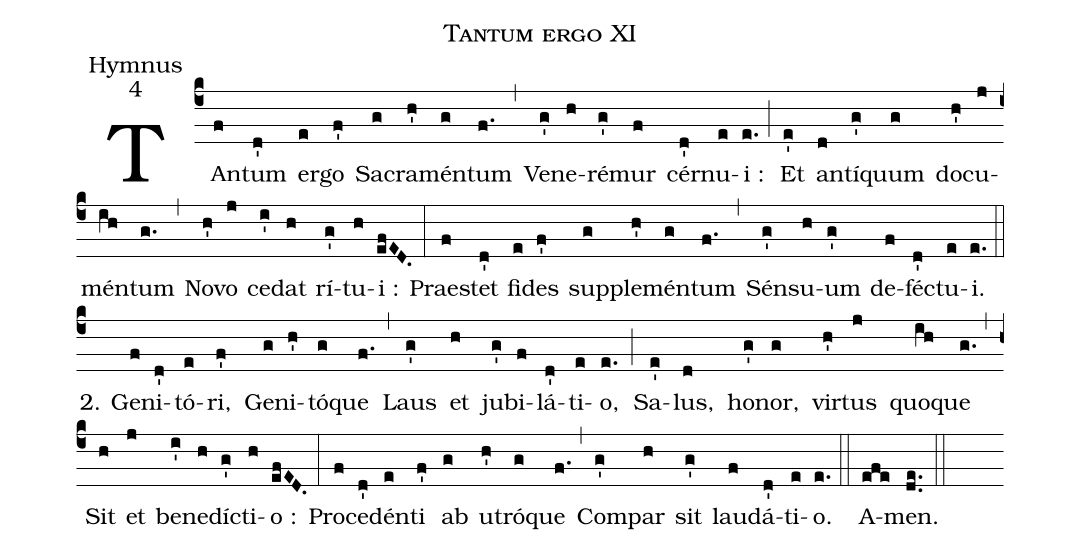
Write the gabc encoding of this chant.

name:Tantum ergo XI;
office-part:Hymnus;
mode:4;
%%
(c4) TAn(f)tum(d') er(e)go(f') Sa(g)cra(h')mén(g)tum(f.) (,) Ve(g')ne(h)ré(g')mur(f) cér(d')nu(e)i :(e.) (;) Et(e') an(d)tí(g')quum(g) do(h')cu(j)mén(ih)tum(g.) (,) No(h')vo(j) ce(i')dat(h) rí(g')tu(h)i :(efED.) (:) Prae(f)stet(d') fi(e)des(f') sup(g)ple(h')mén(g)tum(f.) (,) Sén(g')su(h)um(g') de(f)fé(d')ctu(e)i.(e.) (::) (Z-)
2. Ge(f)ni(d')tó(e)ri,(f') Ge(g)ni(h')tó(g)que(f.) (,) Laus(g') et(h) ju(g')bi(f)lá(d')ti(e)o,(e.) (;) Sa(e')lus,(d) ho(g')nor,(g) vir(h')tus(j) quo(ih)que(g.) (,) Sit(h) et(j) be(i')ne(h)dí(g')cti(h)o :(efED.) (:) Pro(f)ce(d')dén(e)ti(f') ab(g) u(h')tró(g)que(f.) (,) Com(g')par(h) sit(g') lau(f)dá(d')ti(e)o.(e.) (::)
A(efe)men.(de..) (::)
